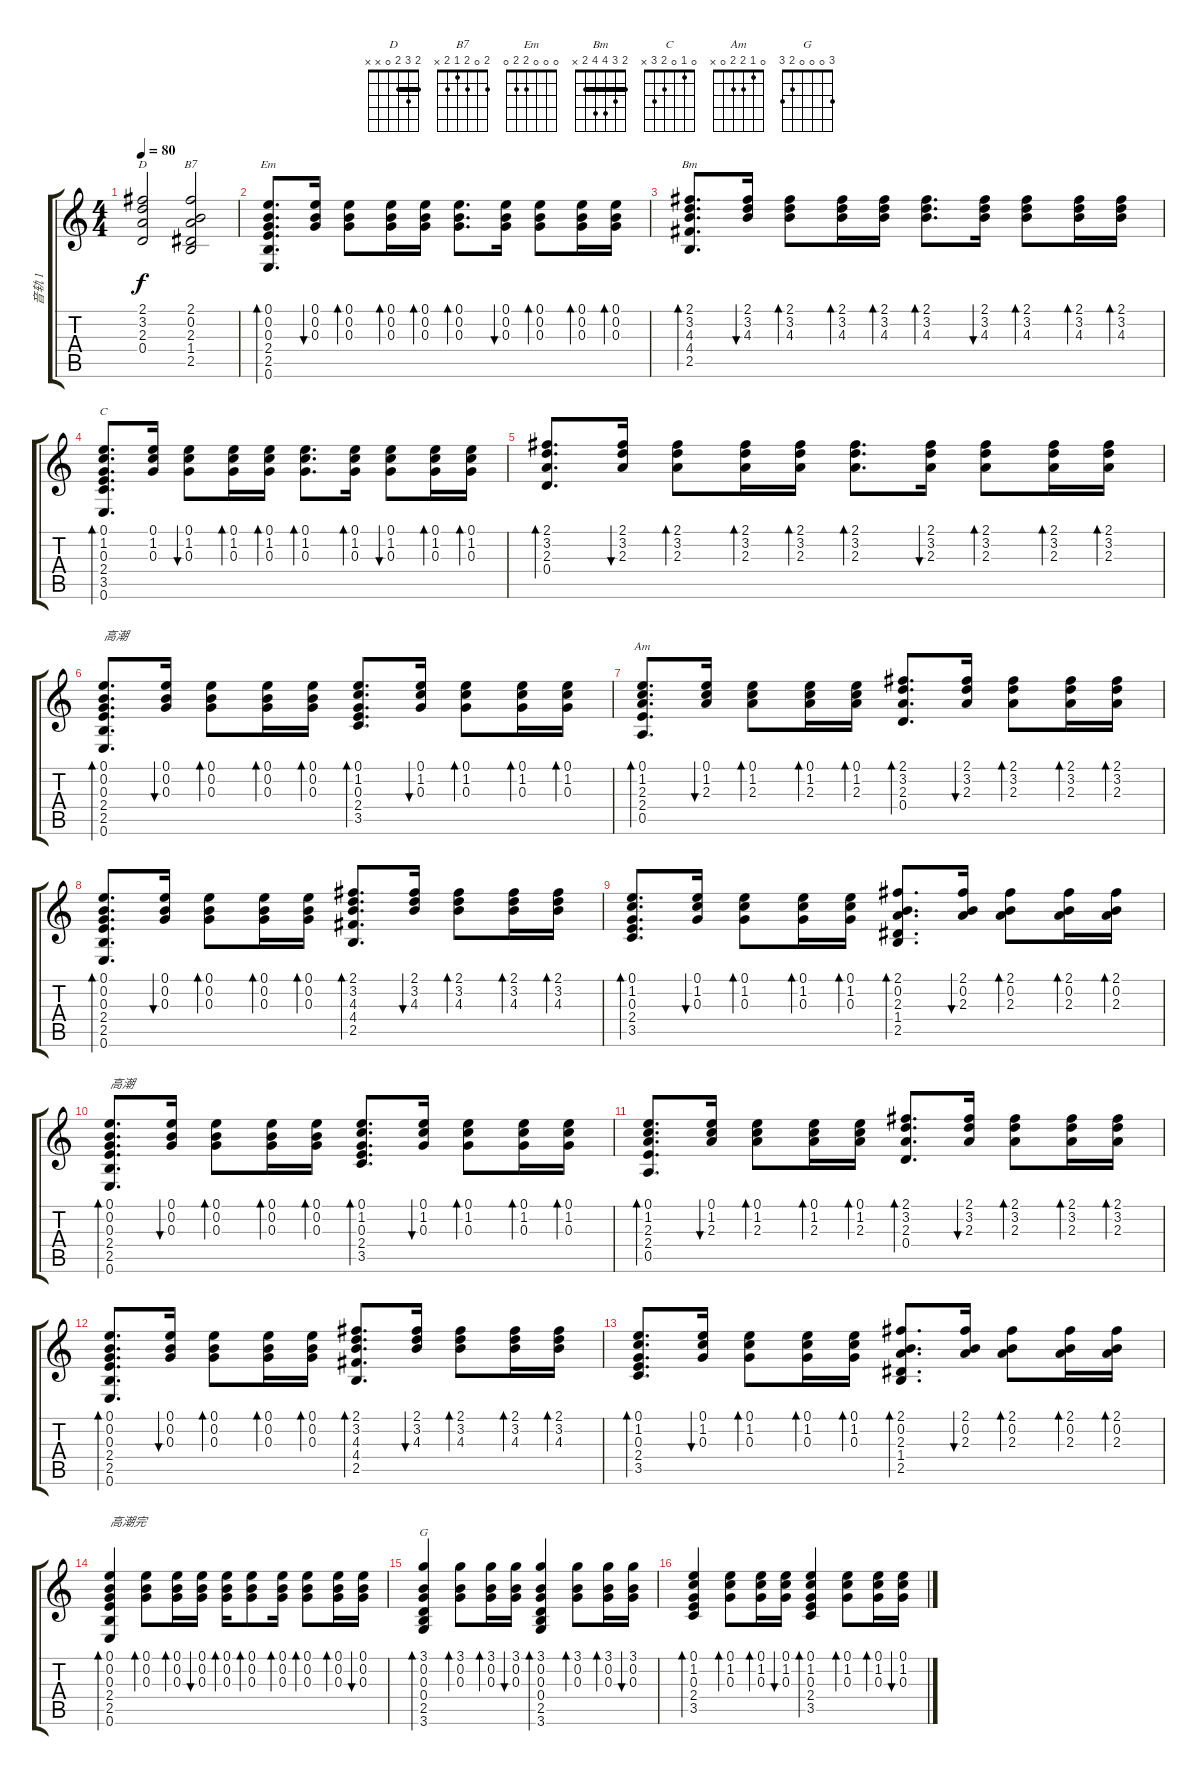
\track ("音轨 1" "音轨 1") {instrument acousticguitarsteel}
\staff {score tabs}
\tuning (E4 B3 G3 D3 A2 E2) {hide}
\chord ("D" 2 3 2 0 x x) {barre 2}
\chord ("B7" 2 0 2 1 2 x)
\chord ("Em" 0 0 0 2 2 0)
\chord ("Bm" 2 3 4 4 2 x) {barre 2}
\chord ("C" 0 1 0 2 3 x)
\chord ("Am" 0 1 2 2 0 x)
\chord ("G" 3 0 0 0 2 3)
\ts (4 4)
\tempo 80
\clef g2
\ks c
(2.1 3.2 2.3 0.4).2{ch "D" dy f} (2.1 0.2 2.3 1.4 2.5).2{ch "B7"} |
(0.1 0.2 0.3 2.4 2.5 0.6).8{d bd 60 ch "Em"} (0.1 0.2 0.3).16{bu 60} (0.1 0.2 0.3).8{bd 60} (0.1 0.2 0.3).16{bd 60} (0.1 0.2 0.3).16{bd 60} (0.1 0.2 0.3).8{d bd 60} (0.1 0.2 0.3).16{bu 60} (0.1 0.2 0.3).8{bd 60} (0.1 0.2 0.3).16{bd 60} (0.1 0.2 0.3).16{bd 60} |
(2.1 3.2 4.3 4.4 2.5).8{d bd 60 ch "Bm"} (2.1 3.2 4.3).16{bu 60} (2.1 3.2 4.3).8{bd 60} (2.1 3.2 4.3).16{bd 60} (2.1 3.2 4.3).16{bd 60} (2.1 3.2 4.3).8{d bd 60} (2.1 3.2 4.3).16{bu 60} (2.1 3.2 4.3).8{bd 60} (2.1 3.2 4.3).16{bd 60} (2.1 3.2 4.3).16{bd 60} |
(0.1 1.2 0.3 2.4 3.5 0.6).8{d bd 60 ch "C"} (0.1 1.2 0.3).16 (0.1 1.2 0.3).8{bu 60} (0.1 1.2 0.3).16{bd 60} (0.1 1.2 0.3).16{bd 60} (0.1 1.2 0.3).8{d bd 60} (0.1 1.2 0.3).16{bd 60} (0.1 1.2 0.3).8{bu 60} (0.1 1.2 0.3).16{bd 60} (0.1 1.2 0.3).16{bd 60} |
(2.1 3.2 2.3 0.4).8{d bd 60} (2.1 3.2 2.3).16{bu 60} (2.1 3.2 2.3).8{bd 60} (2.1 3.2 2.3).16{bd 60} (2.1 3.2 2.3).16{bd 60} (2.1 3.2 2.3).8{d bd 60} (2.1 3.2 2.3).16{bu 60} (2.1 3.2 2.3).8{bd 60} (2.1 3.2 2.3).16{bd 60} (2.1 3.2 2.3).16{bd 60} |
(0.1 0.2 0.3 2.4 2.5 0.6).8{d bd 60 txt "高潮"} (0.1 0.2 0.3).16{bu 60} (0.1 0.2 0.3).8{bd 60} (0.1 0.2 0.3).16{bd 60} (0.1 0.2 0.3).16{bd 60} (0.1 1.2 0.3 2.4 3.5).8{d bd 60} (0.1 1.2 0.3).16{bu 60} (0.1 1.2 0.3).8{bd 60} (0.1 1.2 0.3).16{bd 60} (0.1 1.2 0.3).16{bd 60} |
(0.1 1.2 2.3 2.4 0.5).8{d bd 60 ch "Am"} (0.1 1.2 2.3).16{bu 60} (0.1 1.2 2.3).8{bd 60} (0.1 1.2 2.3).16{bd 60} (0.1 1.2 2.3).16{bd 60} (2.1 3.2 2.3 0.4).8{d bd 60} (2.1 3.2 2.3).16{bu 60} (2.1 3.2 2.3).8{bd 60} (2.1 3.2 2.3).16{bd 60} (2.1 3.2 2.3).16{bd 60} |
(0.1 0.2 0.3 2.4 2.5 0.6).8{d bd 60} (0.1 0.2 0.3).16{bu 60} (0.1 0.2 0.3).8{bd 60} (0.1 0.2 0.3).16{bd 60} (0.1 0.2 0.3).16{bd 60} (2.1 3.2 4.3 4.4 2.5).8{d bd 60} (2.1 3.2 4.3).16{bu 60} (2.1 3.2 4.3).8{bd 60} (2.1 3.2 4.3).16{bd 60} (2.1 3.2 4.3).16{bd 60} |
(0.1 1.2 0.3 2.4 3.5).8{d bd 60} (0.1 1.2 0.3).16{bu 60} (0.1 1.2 0.3).8{bd 60} (0.1 1.2 0.3).16{bd 60} (0.1 1.2 0.3).16{bd 60} (2.1 0.2 2.3 1.4 2.5).8{d bd 60} (2.1 0.2 2.3).16{bu 60} (2.1 0.2 2.3).8{bd 60} (2.1 0.2 2.3).16{bd 60} (2.1 0.2 2.3).16{bd 60} |
(0.1 0.2 0.3 2.4 2.5 0.6).8{d bd 60 txt "高潮"} (0.1 0.2 0.3).16{bu 60} (0.1 0.2 0.3).8{bd 60} (0.1 0.2 0.3).16{bd 60} (0.1 0.2 0.3).16{bd 60} (0.1 1.2 0.3 2.4 3.5).8{d bd 60} (0.1 1.2 0.3).16{bu 60} (0.1 1.2 0.3).8{bd 60} (0.1 1.2 0.3).16{bd 60} (0.1 1.2 0.3).16{bd 60} |
(0.1 1.2 2.3 2.4 0.5).8{d bd 60} (0.1 1.2 2.3).16{bu 60} (0.1 1.2 2.3).8{bd 60} (0.1 1.2 2.3).16{bd 60} (0.1 1.2 2.3).16{bd 60} (2.1 3.2 2.3 0.4).8{d bd 60} (2.1 3.2 2.3).16{bu 60} (2.1 3.2 2.3).8{bd 60} (2.1 3.2 2.3).16{bd 60} (2.1 3.2 2.3).16{bd 60} |
(0.1 0.2 0.3 2.4 2.5 0.6).8{d bd 60} (0.1 0.2 0.3).16{bu 60} (0.1 0.2 0.3).8{bd 60} (0.1 0.2 0.3).16{bd 60} (0.1 0.2 0.3).16{bd 60} (2.1 3.2 4.3 4.4 2.5).8{d bd 60} (2.1 3.2 4.3).16{bu 60} (2.1 3.2 4.3).8{bd 60} (2.1 3.2 4.3).16{bd 60} (2.1 3.2 4.3).16{bd 60} |
(0.1 1.2 0.3 2.4 3.5).8{d bd 60} (0.1 1.2 0.3).16{bu 60} (0.1 1.2 0.3).8{bd 60} (0.1 1.2 0.3).16{bd 60} (0.1 1.2 0.3).16{bd 60} (2.1 0.2 2.3 1.4 2.5).8{d bd 60} (2.1 0.2 2.3).16{bu 60} (2.1 0.2 2.3).8{bd 60} (2.1 0.2 2.3).16{bd 60} (2.1 0.2 2.3).16{bd 60} |
(0.1 0.2 0.3 2.4 2.5 0.6).4{bd 60 txt "高潮完"} (0.1 0.2 0.3).8{bd 60} (0.1 0.2 0.3).16{bd 60} (0.1 0.2 0.3).16{bu 60} (0.1 0.2 0.3).16{bd 60} (0.1 0.2 0.3).8{bd 60} (0.1 0.2 0.3).16{bd 60} (0.1 0.2 0.3).8{bd 60} (0.1 0.2 0.3).16{bd 60} (0.1 0.2 0.3).16{bu 60} |
(3.1 0.2 0.3 0.4 2.5 3.6).4{bd 60 ch "G"} (3.1 0.2 0.3).8{bd 60} (3.1 0.2 0.3).16{bd 60} (3.1 0.2 0.3).16{bu 60} (3.1 0.2 0.3 0.4 2.5 3.6).4{bd 60} (3.1 0.2 0.3).8{bd 60} (3.1 0.2 0.3).16{bd 60} (3.1 0.2 0.3).16{bu 60} |
(0.1 1.2 0.3 2.4 3.5).4{bd 60} (0.1 1.2 0.3).8{bd 60} (0.1 1.2 0.3).16{bd 60} (0.1 1.2 0.3).16{bu 60} (0.1 1.2 0.3 2.4 3.5).4{bd 60} (0.1 1.2 0.3).8{bd 60} (0.1 1.2 0.3).16{bd 60} (0.1 1.2 0.3).16{bu 60}
